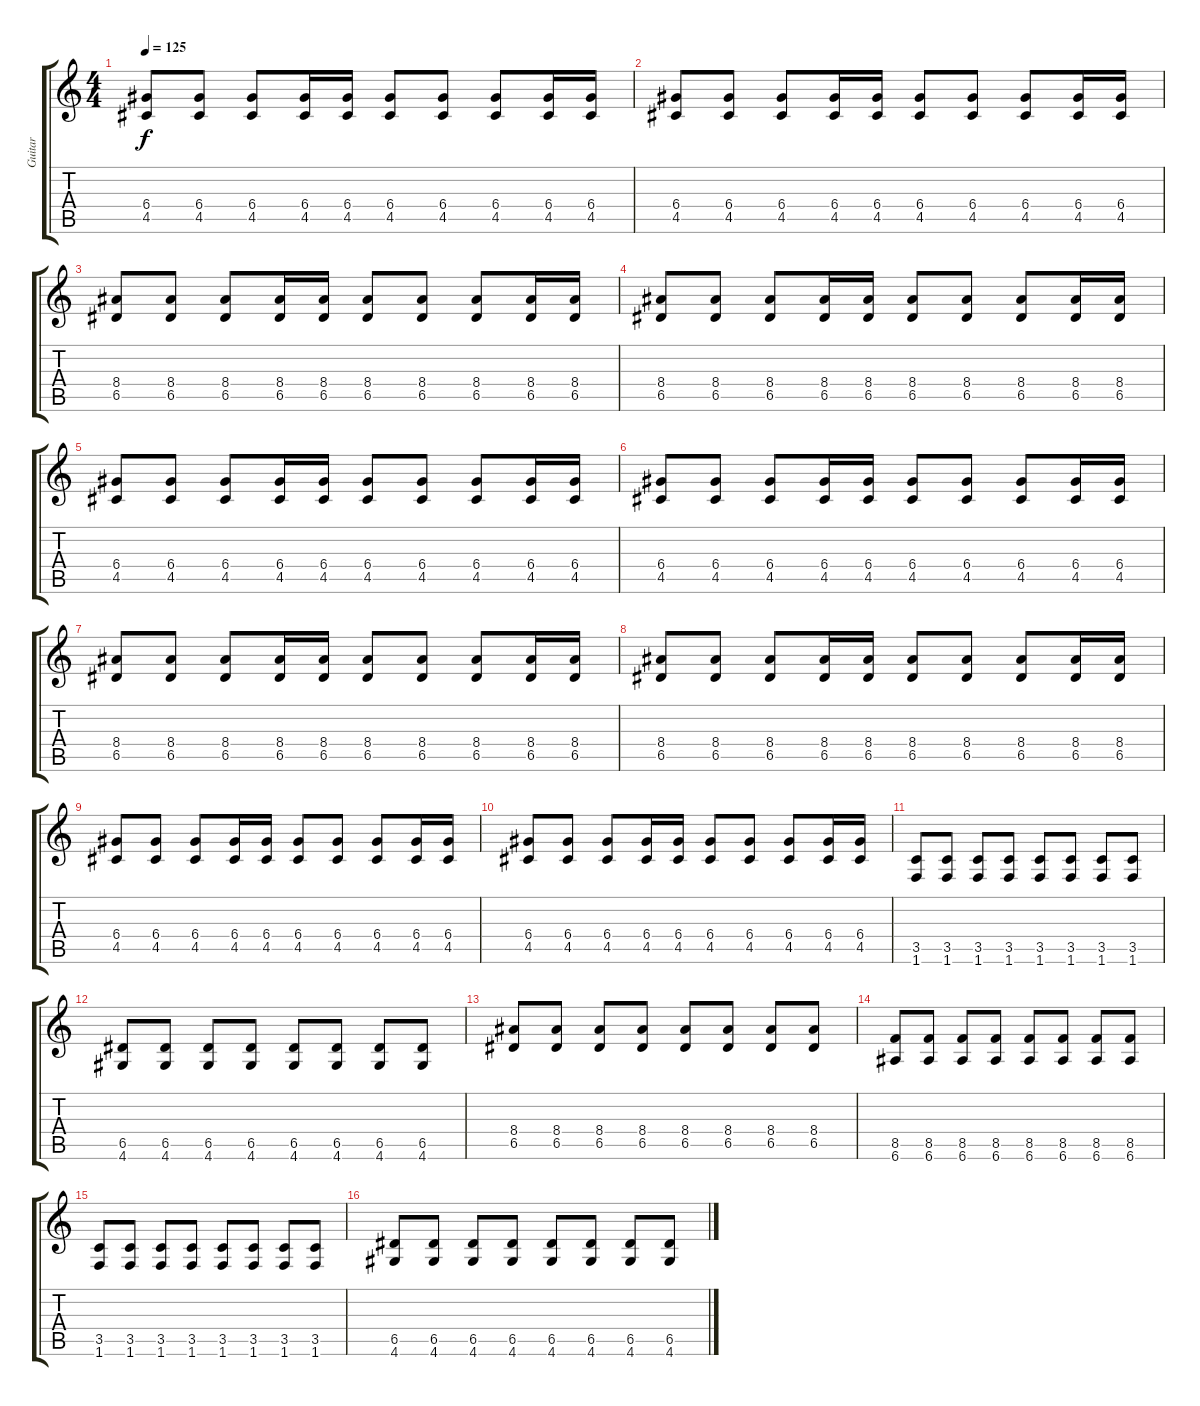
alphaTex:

\track ("Guitar" "Guitar") {instrument distortionguitar}
\staff {score tabs}
\tuning (E4 B3 G3 D3 A2 E2) {hide}
\ts (4 4)
\tempo 125
\clef g2
\ks c
(6.4 4.5).8{dy f} (6.4 4.5).8 (6.4 4.5).8 (6.4 4.5).16 (6.4 4.5).16 (6.4 4.5).8 (6.4 4.5).8 (6.4 4.5).8 (6.4 4.5).16 (6.4 4.5).16 |
(6.4 4.5).8 (6.4 4.5).8 (6.4 4.5).8 (6.4 4.5).16 (6.4 4.5).16 (6.4 4.5).8 (6.4 4.5).8 (6.4 4.5).8 (6.4 4.5).16 (6.4 4.5).16 |
(8.4 6.5).8{volume 11} (8.4 6.5).8 (8.4 6.5).8 (8.4 6.5).16 (8.4 6.5).16 (8.4 6.5).8 (8.4 6.5).8 (8.4 6.5).8 (8.4 6.5).16 (8.4 6.5).16 |
(8.4 6.5).8 (8.4 6.5).8 (8.4 6.5).8 (8.4 6.5).16 (8.4 6.5).16 (8.4 6.5).8 (8.4 6.5).8 (8.4 6.5).8 (8.4 6.5).16 (8.4 6.5).16 |
(6.4 4.5).8 (6.4 4.5).8 (6.4 4.5).8 (6.4 4.5).16 (6.4 4.5).16 (6.4 4.5).8 (6.4 4.5).8 (6.4 4.5).8 (6.4 4.5).16 (6.4 4.5).16 |
(6.4 4.5).8 (6.4 4.5).8 (6.4 4.5).8 (6.4 4.5).16 (6.4 4.5).16 (6.4 4.5).8 (6.4 4.5).8 (6.4 4.5).8 (6.4 4.5).16 (6.4 4.5).16 |
(8.4 6.5).8 (8.4 6.5).8 (8.4 6.5).8 (8.4 6.5).16 (8.4 6.5).16 (8.4 6.5).8 (8.4 6.5).8 (8.4 6.5).8 (8.4 6.5).16 (8.4 6.5).16 |
(8.4 6.5).8 (8.4 6.5).8 (8.4 6.5).8 (8.4 6.5).16 (8.4 6.5).16 (8.4 6.5).8 (8.4 6.5).8 (8.4 6.5).8 (8.4 6.5).16 (8.4 6.5).16 |
(6.4 4.5).8 (6.4 4.5).8 (6.4 4.5).8 (6.4 4.5).16 (6.4 4.5).16 (6.4 4.5).8 (6.4 4.5).8 (6.4 4.5).8 (6.4 4.5).16 (6.4 4.5).16 |
(6.4 4.5).8 (6.4 4.5).8 (6.4 4.5).8 (6.4 4.5).16 (6.4 4.5).16 (6.4 4.5).8 (6.4 4.5).8 (6.4 4.5).8 (6.4 4.5).16 (6.4 4.5).16 |
(3.5 1.6).8 (3.5 1.6).8 (3.5 1.6).8 (3.5 1.6).8 (3.5 1.6).8 (3.5 1.6).8 (3.5 1.6).8 (3.5 1.6).8 |
(6.5 4.6).8 (6.5 4.6).8 (6.5 4.6).8 (6.5 4.6).8 (6.5 4.6).8 (6.5 4.6).8 (6.5 4.6).8 (6.5 4.6).8 |
(8.4 6.5).8 (8.4 6.5).8 (8.4 6.5).8 (8.4 6.5).8 (8.4 6.5).8 (8.4 6.5).8 (8.4 6.5).8 (8.4 6.5).8 |
(8.5 6.6).8 (8.5 6.6).8 (8.5 6.6).8 (8.5 6.6).8 (8.5 6.6).8 (8.5 6.6).8 (8.5 6.6).8 (8.5 6.6).8 |
(3.5 1.6).8 (3.5 1.6).8 (3.5 1.6).8 (3.5 1.6).8 (3.5 1.6).8 (3.5 1.6).8 (3.5 1.6).8 (3.5 1.6).8 |
(6.5 4.6).8 (6.5 4.6).8 (6.5 4.6).8 (6.5 4.6).8 (6.5 4.6).8 (6.5 4.6).8 (6.5 4.6).8 (6.5 4.6).8
